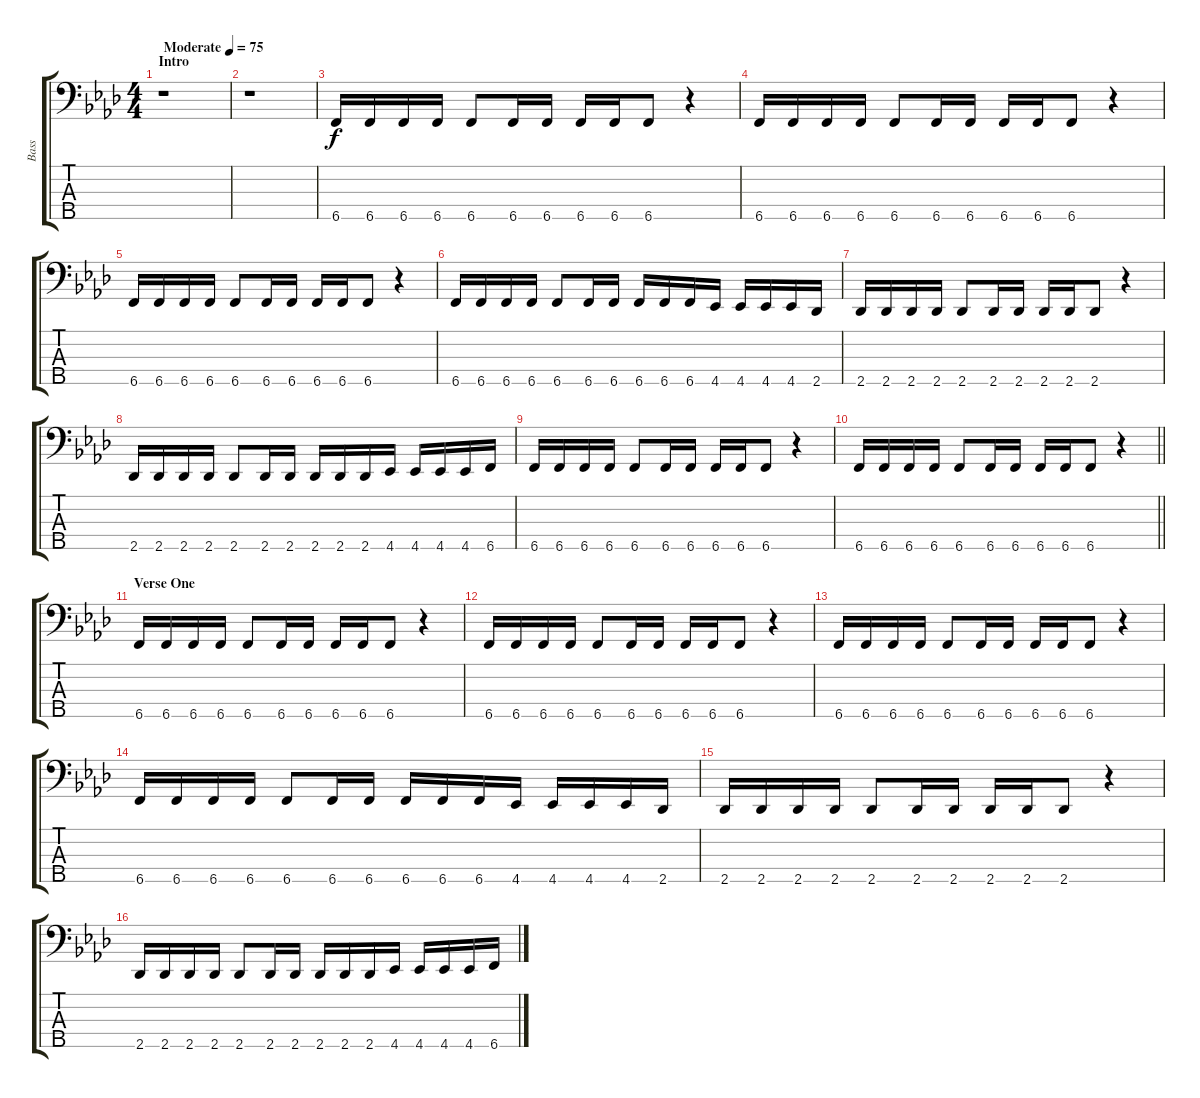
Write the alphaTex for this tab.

\track ("Bass" "Bass") {instrument electricbassfinger}
\staff {score tabs}
\tuning (G2 D2 A1 E1 B0) {hide}
\ts (4 4)
\section ("" "Intro")
\tempo (75 "Moderate")
\clef f4
\ks ab
r.1{dy f instrument electricbassfinger} |
r.1 |
6.5.16 6.5.16 6.5.16 6.5.16 6.5.8 6.5.16 6.5.16 6.5.16 6.5.16 6.5.8 r.4 |
6.5.16 6.5.16 6.5.16 6.5.16 6.5.8 6.5.16 6.5.16 6.5.16 6.5.16 6.5.8 r.4 |
6.5.16 6.5.16 6.5.16 6.5.16 6.5.8 6.5.16 6.5.16 6.5.16 6.5.16 6.5.8 r.4 |
6.5.16 6.5.16 6.5.16 6.5.16 6.5.8 6.5.16 6.5.16 6.5.16 6.5.16 6.5.16 4.5.16 4.5.16 4.5.16 4.5.16 2.5.16 |
2.5.16 2.5.16 2.5.16 2.5.16 2.5.8 2.5.16 2.5.16 2.5.16 2.5.16 2.5.8 r.4 |
2.5.16 2.5.16 2.5.16 2.5.16 2.5.8 2.5.16 2.5.16 2.5.16 2.5.16 2.5.16 4.5.16 4.5.16 4.5.16 4.5.16 6.5.16 |
6.5.16 6.5.16 6.5.16 6.5.16 6.5.8 6.5.16 6.5.16 6.5.16 6.5.16 6.5.8 r.4 |
\barLineRight lightlight
6.5.16 6.5.16 6.5.16 6.5.16 6.5.8 6.5.16 6.5.16 6.5.16 6.5.16 6.5.8 r.4 |
\section ("" "Verse One")
6.5.16 6.5.16 6.5.16 6.5.16 6.5.8 6.5.16 6.5.16 6.5.16 6.5.16 6.5.8 r.4 |
6.5.16 6.5.16 6.5.16 6.5.16 6.5.8 6.5.16 6.5.16 6.5.16 6.5.16 6.5.8 r.4 |
6.5.16 6.5.16 6.5.16 6.5.16 6.5.8 6.5.16 6.5.16 6.5.16 6.5.16 6.5.8 r.4 |
6.5.16 6.5.16 6.5.16 6.5.16 6.5.8 6.5.16 6.5.16 6.5.16 6.5.16 6.5.16 4.5.16 4.5.16 4.5.16 4.5.16 2.5.16 |
2.5.16 2.5.16 2.5.16 2.5.16 2.5.8 2.5.16 2.5.16 2.5.16 2.5.16 2.5.8 r.4 |
2.5.16 2.5.16 2.5.16 2.5.16 2.5.8 2.5.16 2.5.16 2.5.16 2.5.16 2.5.16 4.5.16 4.5.16 4.5.16 4.5.16 6.5.16
